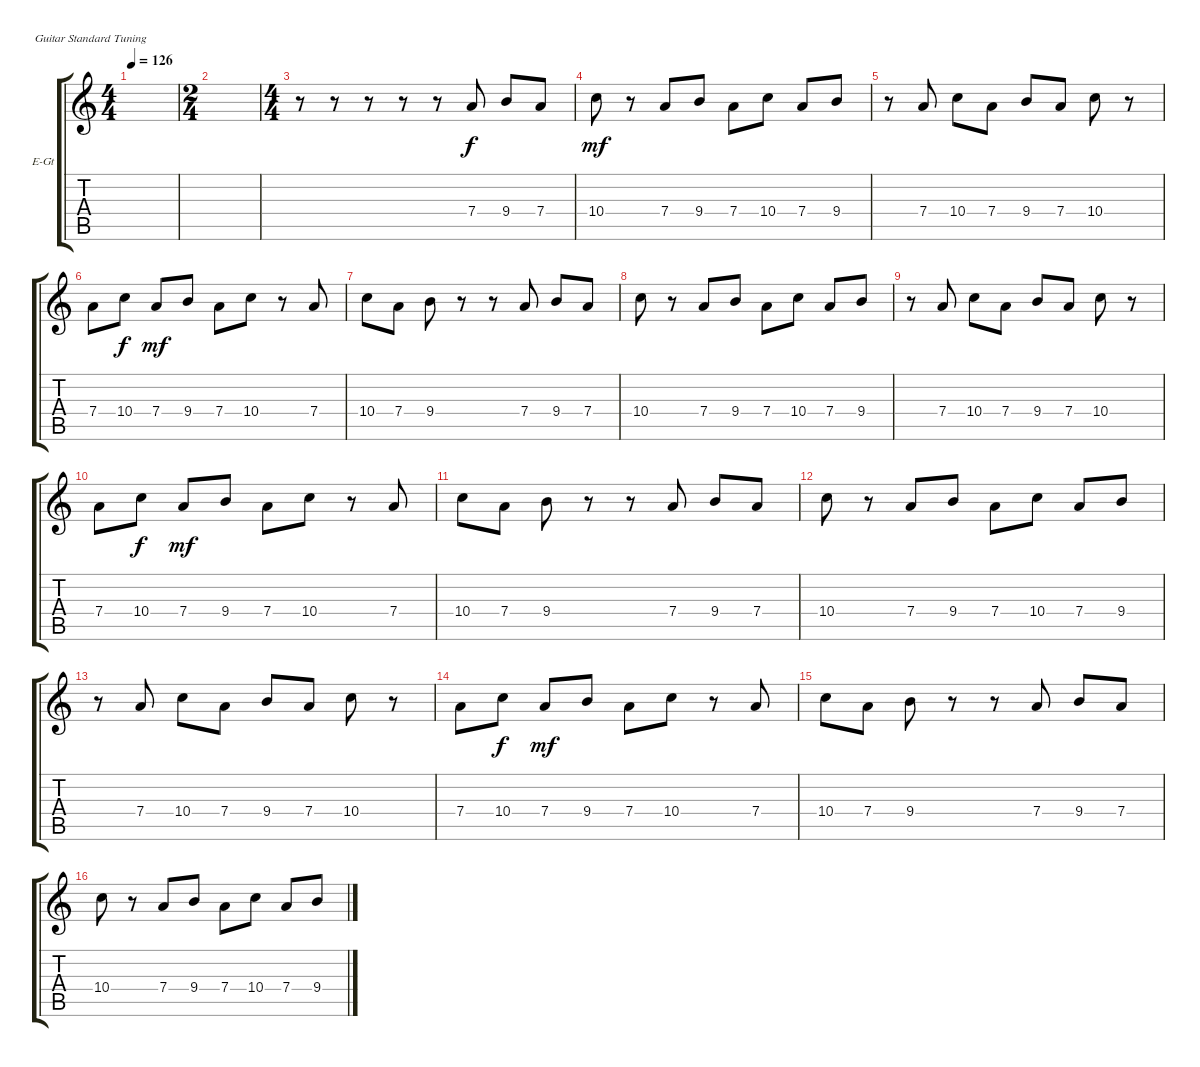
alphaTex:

\bracketExtendMode groupsimilarinstruments
\firstSystemTrackNameOrientation horizontal
\otherSystemsTrackNameOrientation horizontal
\track ("Electric Guitar" "E-Gt") {instrument electricguitarclean}
\staff {score tabs}
\tuning (E4 B3 G3 D3 A2 E2)
\ts (4 4)
\tempo 126
\clef g2
\scale
0.256303
\ks c
|
\ts (2 4)
\beaming (8 2 2)
\scale
0.487395 |
\ts (4 4)
\scale
0.487395 r.8 r.8 r.8 r.8 r.8 7.4.8 9.4.8 7.4.8{dy f} |
\scale
0.256303 10.4.8{dy mf} r.8 7.4.8 9.4.8 7.4.8 10.4.8 7.4.8 9.4.8 |
\scale
0.256303 r.8 7.4.8 10.4.8 7.4.8 9.4.8 7.4.8 10.4.8 r.8 |
7.4.8 10.4.8{dy f} 7.4.8{dy mf} 9.4.8 7.4.8 10.4.8 r.8 7.4.8 |
10.4.8 7.4.8 9.4.8 r.8 r.8 7.4.8 9.4.8 7.4.8 |
10.4.8 r.8 7.4.8 9.4.8 7.4.8 10.4.8 7.4.8 9.4.8 |
r.8 7.4.8 10.4.8 7.4.8 9.4.8 7.4.8 10.4.8 r.8 |
7.4.8 10.4.8{dy f} 7.4.8{dy mf} 9.4.8 7.4.8 10.4.8 r.8 7.4.8 |
10.4.8 7.4.8 9.4.8 r.8 r.8 7.4.8 9.4.8 7.4.8 |
10.4.8 r.8 7.4.8 9.4.8 7.4.8 10.4.8 7.4.8 9.4.8 |
r.8 7.4.8 10.4.8 7.4.8 9.4.8 7.4.8 10.4.8 r.8 |
7.4.8 10.4.8{dy f} 7.4.8{dy mf} 9.4.8 7.4.8 10.4.8 r.8 7.4.8 |
10.4.8 7.4.8 9.4.8 r.8 r.8 7.4.8 9.4.8 7.4.8 |
10.4.8 r.8 7.4.8 9.4.8 7.4.8 10.4.8 7.4.8 9.4.8
